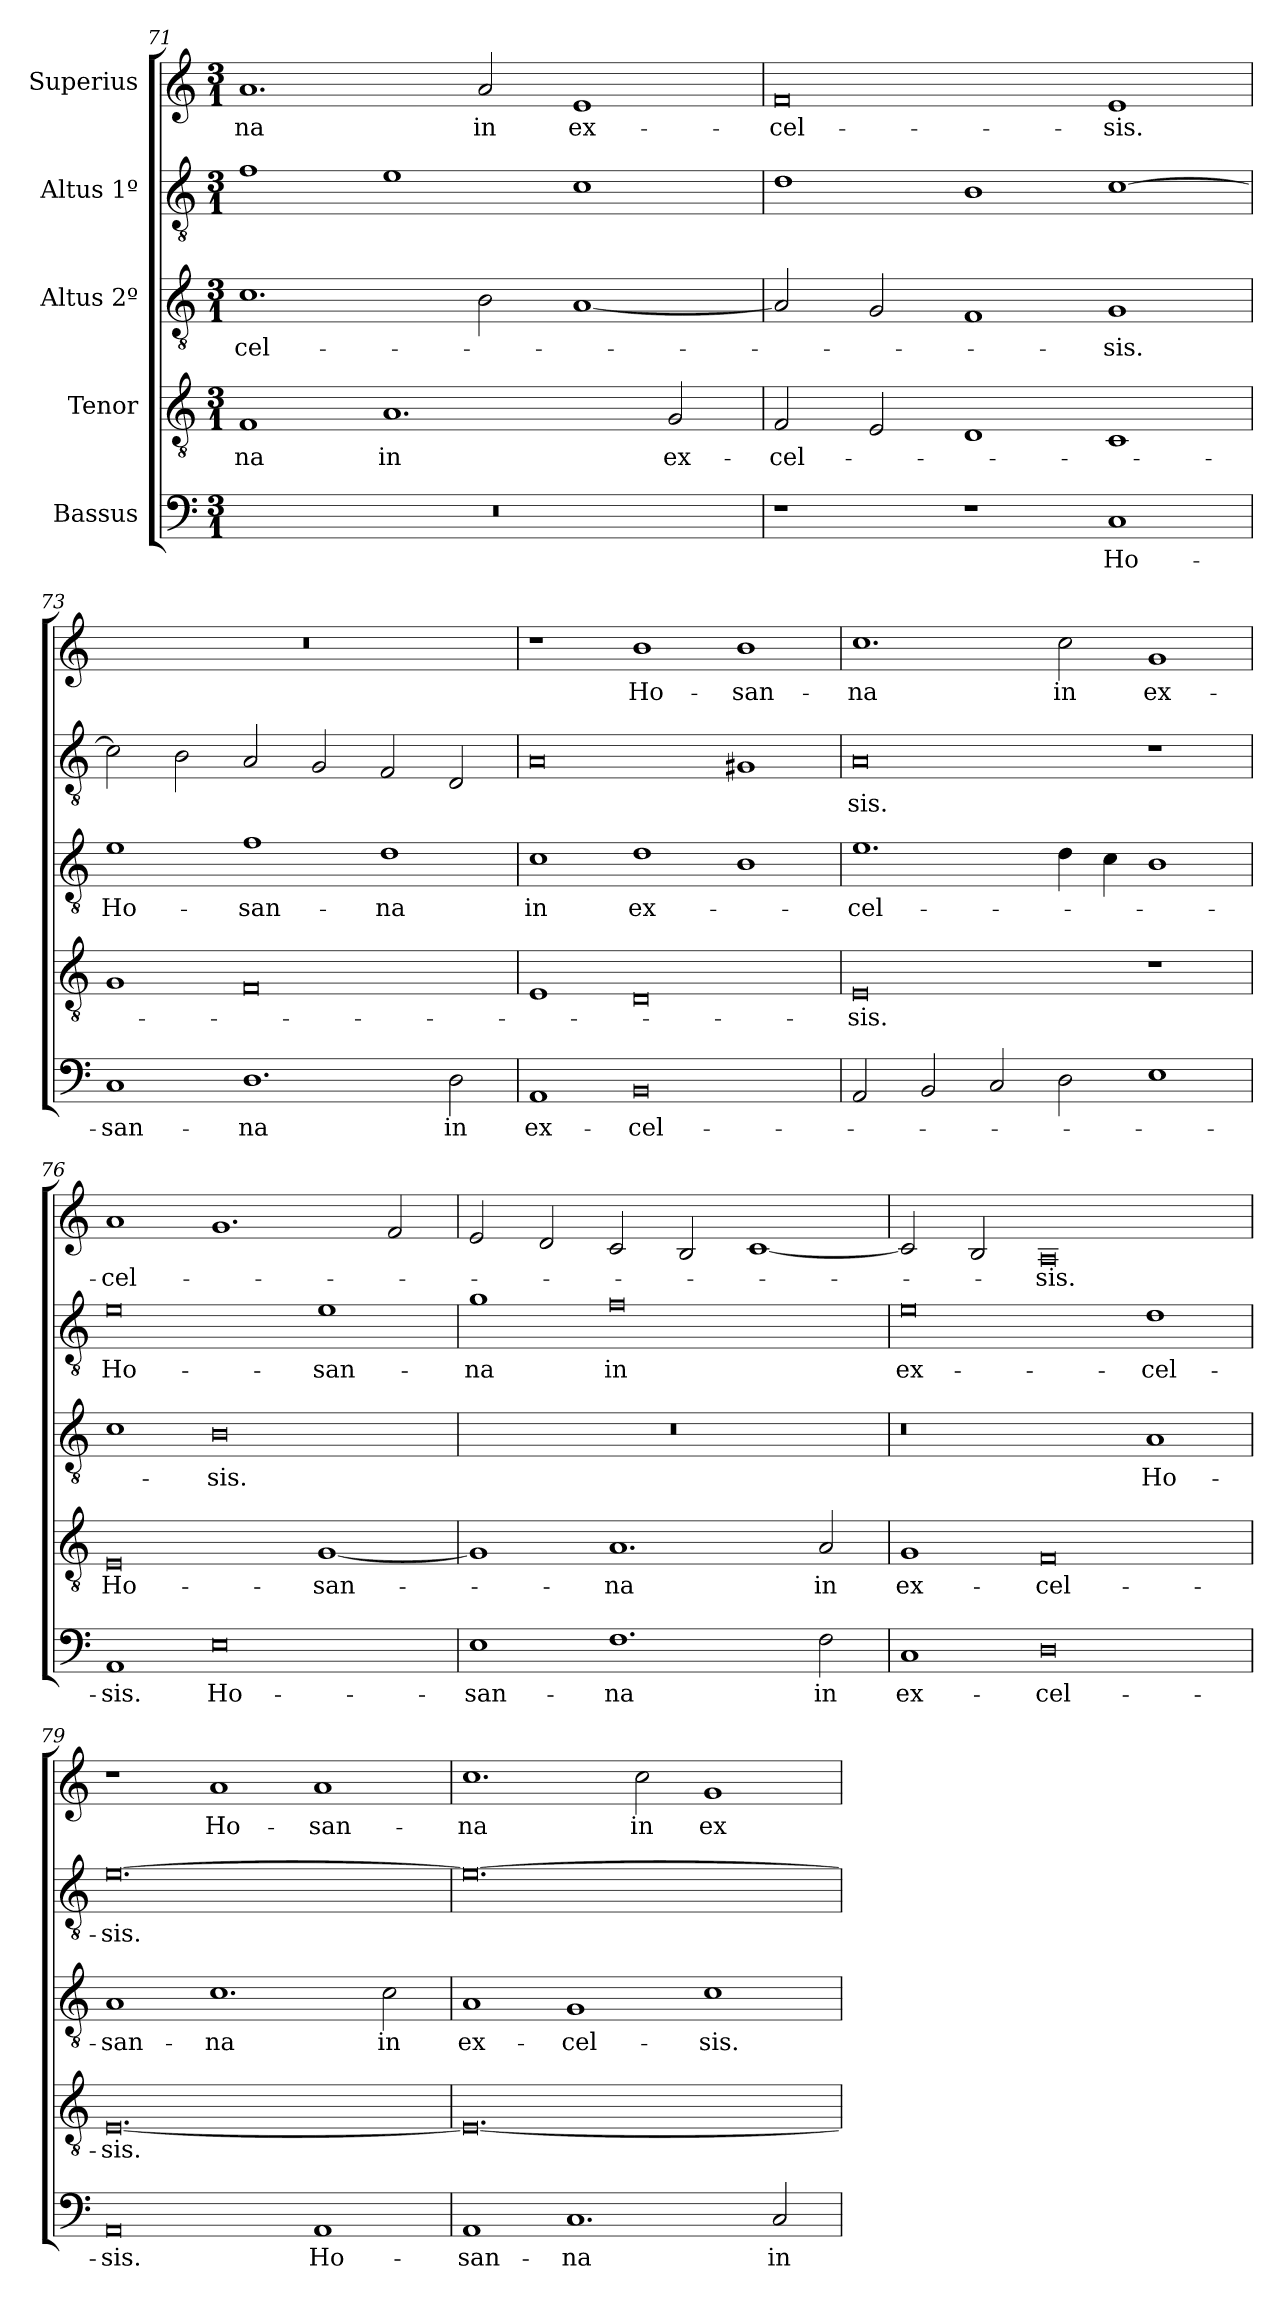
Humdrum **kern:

**kern	**text	**kern	**text	**kern	**text	**kern	**text	**kern	**text
*part5	*part5	*part4	*part4	*part3	*part3	*part2	*part2	*part1	*part1
*staff5	*staff5	*staff4	*staff4	*staff3	*staff3	*staff2	*staff2	*staff1	*staff1
*I"Bassus	*	*I"Tenor	*	*I"Altus 2º	*	*I"Altus 1º	*	*I"Superius	*
*clefF4	*	*clefGv2	*	*clefGv2	*	*clefGv2	*	*clefG2	*
*k[]	*	*k[]	*	*k[]	*	*k[]	*	*k[]	*
*M3/1	*	*M3/1	*	*M3/1	*	*M3/1	*	*M3/1	*
=71	=71	=71	=71	=71	=71	=71	=71	=71	=71
!LO:N:vis=0	!	!	!	!	!	!	!	!	!
0.r	.	1F/	-na	1.c\	-cel-	1f\	.	1.a/	-na
.	.	1.A/	in	.	.	1e\	.	.	.
.	.	.	.	2B\	.	.	.	2a/	in
.	.	.	.	[1A/	.	1c\	.	1e/	ex-
.	.	2G/	ex-	.	.	.	.	.	.
=72	=72	=72	=72	=72	=72	=72	=72	=72	=72
1r	.	2F/	-cel-	2A/]	.	1d\	.	0f/	-cel-
.	.	2E/	.	2G/	.	.	.	.	.
1r	.	1D/	.	1F/	.	1B\	.	.	.
1C/	Ho-	1C/	.	1G/	-sis.	[1c\	.	1e/	-sis.
=73	=73	=73	=73	=73	=73	=73	=73	=73	=73
!	!	!	!	!	!	!	!	!LO:N:vis=0	!
1C/	-san-	1G/	.	1e\	Ho-	2c\]	.	0.r	.
.	.	.	.	.	.	2B\	.	.	.
1.D\	-na	0F/	.	1f\	-san-	2A/	.	.	.
.	.	.	.	.	.	2G/	.	.	.
.	.	.	.	1d\	-na	2F/	.	.	.
2D\	in	.	.	.	.	2D/	.	.	.
=74	=74	=74	=74	=74	=74	=74	=74	=74	=74
1AA/	ex-	1E/	.	1c\	in	0A/	.	1r	.
0BB/	-cel-	0D/	.	1d\	ex-	.	.	1b\	Ho-
.	.	.	.	1B\	.	1G#X/	.	1b\	-san-
=75	=75	=75	=75	=75	=75	=75	=75	=75	=75
2AA/	.	0E/	-sis.	1.e\	-cel-	0A/	-sis.	1.cc\	-na
2BB/	.	.	.	.	.	.	.	.	.
2C/	.	.	.	.	.	.	.	.	.
2D\	.	.	.	4d\	.	.	.	2cc\	in
.	.	.	.	4c\	.	.	.	.	.
1E\	.	1r	.	1B\	.	1r	.	1g/	ex-
=76	=76	=76	=76	=76	=76	=76	=76	=76	=76
1AA/	-sis.	0E/	Ho-	1c\	.	0e\	Ho-	1a/	-cel-
0E\	Ho-	.	.	0B\	-sis.	.	.	1.g/	.
.	.	[1G/	-san-	.	.	1e\	-san-	.	.
.	.	.	.	.	.	.	.	2f/	.
=77	=77	=77	=77	=77	=77	=77	=77	=77	=77
!	!	!	!	!LO:N:vis=0	!	!	!	!	!
1E\	-san-	1G/]	.	0.r	.	1g\	-na	2e/	.
.	.	.	.	.	.	.	.	2d/	.
1.F\	-na	1.A/	-na	.	.	0f\	in	2c/	.
.	.	.	.	.	.	.	.	2B/	.
.	.	.	.	.	.	.	.	[1c/	.
2F\	in	2A/	in	.	.	.	.	.	.
=78	=78	=78	=78	=78	=78	=78	=78	=78	=78
1C/	ex-	1G/	ex-	0r	.	0e\	ex-	2c/]	.
.	.	.	.	.	.	.	.	2B/	.
0D\	-cel-	0F/	-cel-	.	.	.	.	0A/	-sis.
.	.	.	.	1A/	Ho-	1d\	-cel-	.	.
=79	=79	=79	=79	=79	=79	=79	=79	=79	=79
0AA/	-sis.	[0.E/	-sis.	1A/	-san-	[0.e\	-sis.	1r	.
.	.	.	.	1.c\	-na	.	.	1a/	Ho-
1AA/	Ho-	.	.	.	.	.	.	1a/	-san-
.	.	.	.	2c\	in	.	.	.	.
=80	=80	=80	=80	=80	=80	=80	=80	=80	=80
1AA/	-san-	0.E/_	.	1A/	ex-	0.e\_	.	1.cc\	-na
1.C/	-na	.	.	1G/	-cel-	.	.	.	.
.	.	.	.	.	.	.	.	2cc\	in
.	.	.	.	1c\	-sis.	.	.	1g/	ex-
2C/	in	.	.	.	.	.	.	.	.
=	=	=	=	=	=	=	=	=	=
*-	*-	*-	*-	*-	*-	*-	*-	*-	*-
